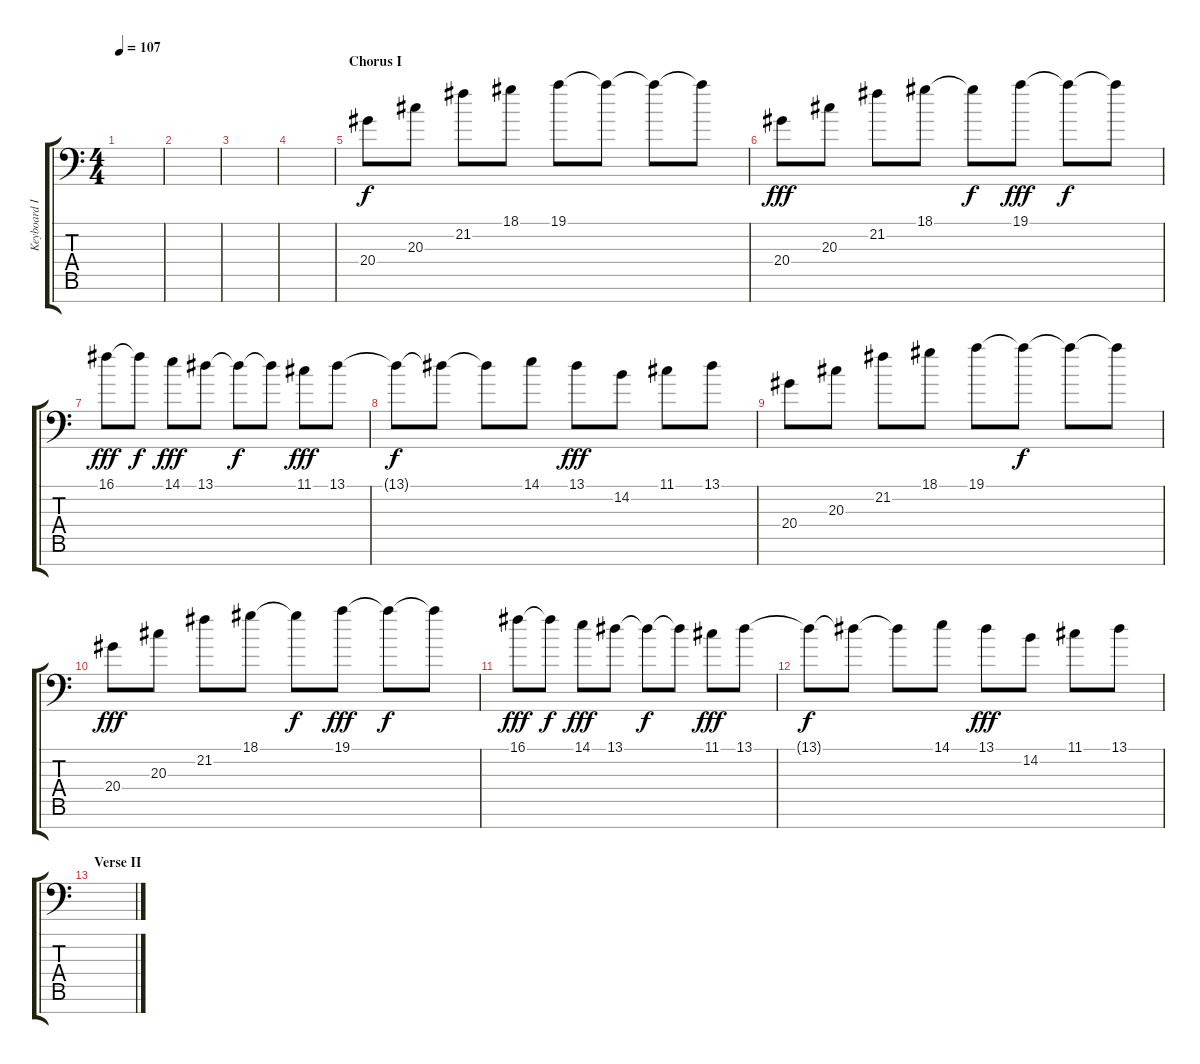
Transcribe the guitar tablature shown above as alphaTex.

\track ("Keyboard III" "Keyboard I") {instrument fx6goblins}
\staff {score tabs}
\tuning (D4 A3 F3 C3 G2 D2 A1) {hide}
\ts (4 4)
\tempo 107
\clef f4
\ks c
|
|
|
|
\section ("" "Chorus I")
20.4.8 20.3.8 21.2.8 18.1.8 19.1.8 19.1{t}.8{dy f} 19.1{t}.8 19.1{t}.8 |
20.4.8{dy fff} 20.3.8 21.2.8 18.1.8 18.1{t}.8{dy f} 19.1.8{dy fff} 19.1{t}.8{dy f} 19.1{t}.8 |
16.1.8{dy fff} 16.1{t}.8{dy f} 14.1.8{dy fff} 13.1.8 13.1{t}.8{dy f} 13.1{t}.8 11.1.8{dy fff} 13.1.8 |
13.1{t}.8{dy f} 13.1{t}.8 13.1{t}.8 14.1.8 13.1.8{dy fff} 14.2.8 11.1.8 13.1.8 |
20.4.8 20.3.8 21.2.8 18.1.8 19.1.8 19.1{t}.8{dy f} 19.1{t}.8 19.1{t}.8 |
20.4.8{dy fff} 20.3.8 21.2.8 18.1.8 18.1{t}.8{dy f} 19.1.8{dy fff} 19.1{t}.8{dy f} 19.1{t}.8 |
16.1.8{dy fff} 16.1{t}.8{dy f} 14.1.8{dy fff} 13.1.8 13.1{t}.8{dy f} 13.1{t}.8 11.1.8{dy fff} 13.1.8 |
13.1{t}.8{dy f} 13.1{t}.8 13.1{t}.8 14.1.8 13.1.8{dy fff} 14.2.8 11.1.8 13.1.8 |
\section ("" "Verse II")
